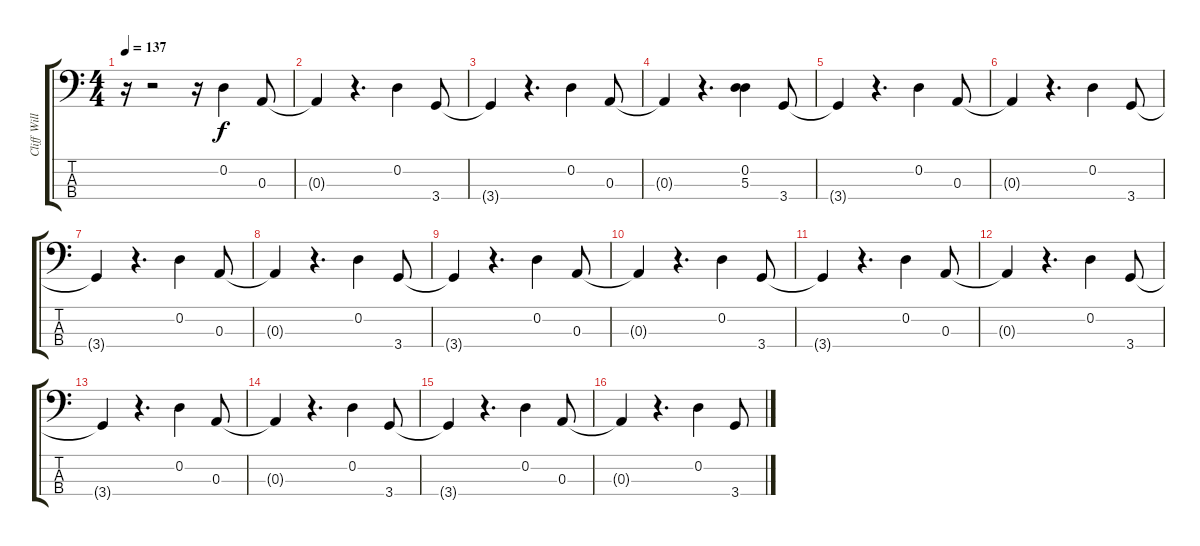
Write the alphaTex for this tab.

\track ("Cliff Williams" "Cliff Will") {instrument electricbasspick}
\staff {score tabs}
\tuning (G2 D2 A1 E1) {hide}
\ts (4 4)
\tempo 137
\clef f4
\ks c
r.16{dy f instrument electricbasspick} r.2 r.16 0.2.4 0.3.8 |
0.3{t}.4 r.4{d} 0.2.4 3.4.8 |
3.4{t}.4 r.4{d} 0.2.4 0.3.8 |
0.3{t}.4 r.4{d} (0.2 5.3).4 3.4.8 |
3.4{t}.4 r.4{d} 0.2.4 0.3.8 |
0.3{t}.4 r.4{d} 0.2.4 3.4.8 |
3.4{t}.4 r.4{d} 0.2.4 0.3.8 |
0.3{t}.4 r.4{d} 0.2.4 3.4.8 |
3.4{t}.4 r.4{d} 0.2.4 0.3.8 |
0.3{t}.4 r.4{d} 0.2.4 3.4.8 |
3.4{t}.4 r.4{d} 0.2.4 0.3.8 |
0.3{t}.4 r.4{d} 0.2.4 3.4.8 |
3.4{t}.4 r.4{d} 0.2.4 0.3.8 |
0.3{t}.4 r.4{d} 0.2.4 3.4.8 |
3.4{t}.4 r.4{d} 0.2.4 0.3.8 |
0.3{t}.4 r.4{d} 0.2.4 3.4.8
